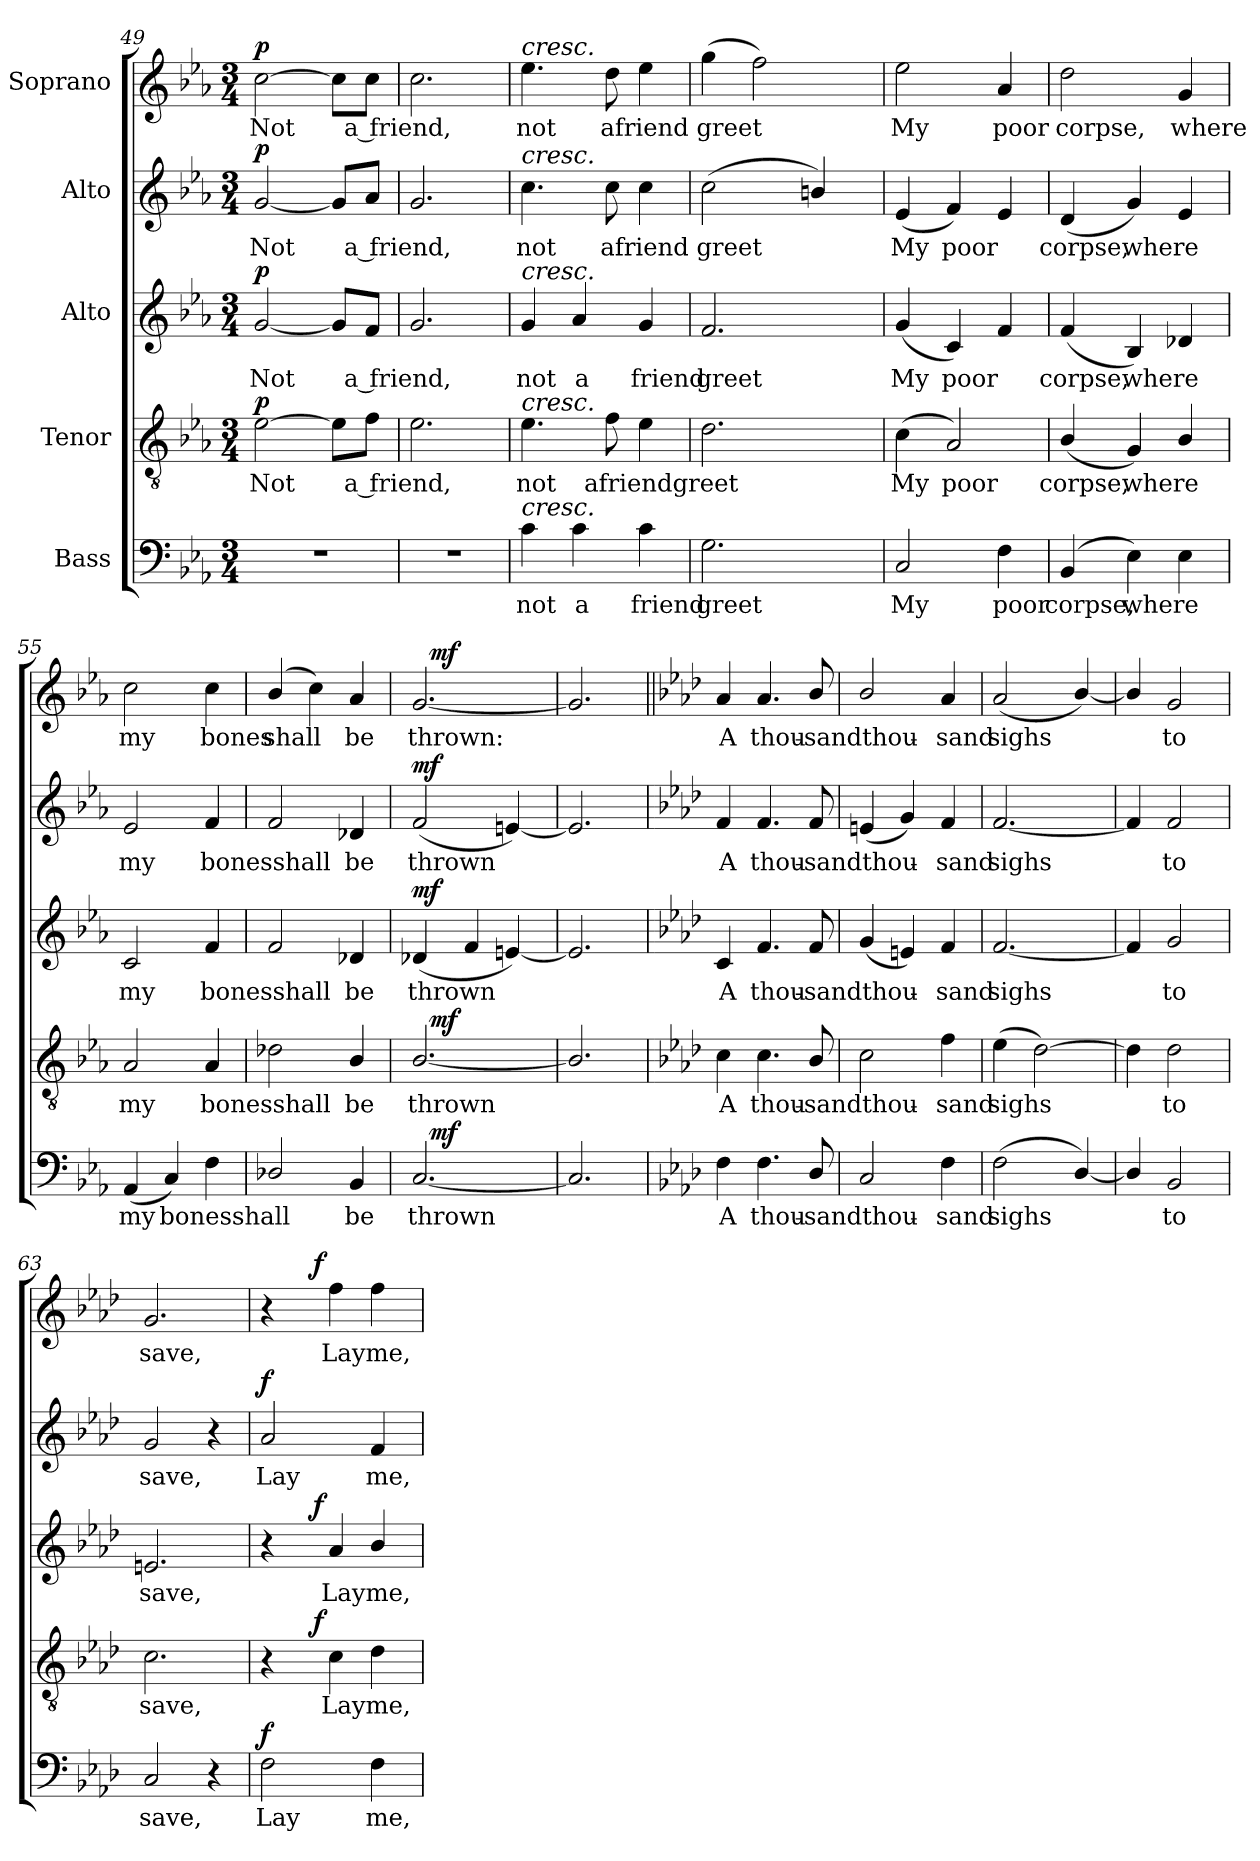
**kern	**text	**dynam	**kern	**text	**dynam	**kern	**text	**dynam	**kern	**text	**dynam	**kern	**text	**dynam
*part5	*part5	*part5	*part4	*part4	*part4	*part3	*part3	*part3	*part2	*part2	*part2	*part1	*part1	*part1
*staff5	*staff5	*staff5	*staff4	*staff4	*staff4	*staff3	*staff3	*staff3	*staff2	*staff2	*staff2	*staff1	*staff1	*staff1
*I"Bass	*	*	*I"Tenor	*	*	*I"Alto	*	*	*I"Alto	*	*	*I"Soprano	*	*
*clefF4	*	*	*clefGv2	*	*	*clefG2	*	*	*clefG2	*	*	*clefG2	*	*
*k[b-e-a-]	*	*	*k[b-e-a-]	*	*	*k[b-e-a-]	*	*	*k[b-e-a-]	*	*	*k[b-e-a-]	*	*
*E-:	*	*	*E-:	*	*	*E-:	*	*	*E-:	*	*	*E-:	*	*
*M3/4	*	*	*M3/4	*	*	*M3/4	*	*	*M3/4	*	*	*M3/4	*	*
=49	=49	=49	=49	=49	=49	=49	=49	=49	=49	=49	=49	=49	=49	=49
!LO:N:vis=1	!	!	!	!LO:LY:b	!LO:DY:a	!	!LO:LY:b	!LO:DY:a	!	!LO:LY:b	!LO:DY:a	!	!LO:LY:b	!LO:DY:a
2.r	.	.	[>2e-\	Not	p	[<2g/	Not	p	[<2g/	Not	p	[>2cc\	Not	p
.	.	.	8e-\L]	.	.	8g/L]	.	.	8g/L]	.	.	8cc\L]	.	.
!	!	!	!	!LO:LY:b:cj	!	!	!LO:LY:b:cj	!	!	!LO:LY:b:cj	!	!	!LO:LY:b:cj	!
.	.	.	8f\J	a friend,	.	8f/J	a friend,	.	8a-/J	a friend,	.	8cc\J	a friend,	.
=50	=50	=50	=50	=50	=50	=50	=50	=50	=50	=50	=50	=50	=50	=50
!LO:N:vis=1	!	!	!	!	!	!	!	!	!	!	!	!	!	!
2.r	.	.	2.e-\	.	.	2.g/	.	.	2.g/	.	.	2.cc\	.	.
=51	=51	=51	=51	=51	=51	=51	=51	=51	=51	=51	=51	=51	=51	=51
!	!	!	!	!	!	!	!	!	!	!	!	!LO:TX:a:i:t=cresc.	!	!
!	!	!	!	!	!	!	!	!	!LO:TX:a:i:t=cresc.	!	!	!	!	!
!	!	!	!	!	!	!LO:TX:a:i:t=cresc.	!	!	!	!	!	!	!	!
!	!	!	!LO:TX:a:i:t=cresc.	!	!	!	!	!	!	!	!	!	!	!
!LO:TX:a:i:t=cresc.	!	!	!	!	!	!	!	!	!	!	!	!	!	!
!	!LO:LY:b:cj	!	!	!LO:LY:b:cj	!	!	!LO:LY:b:cj	!	!	!LO:LY:b:cj	!	!	!LO:LY:b:cj	!
4c\	not	.	4.e-\	not	.	4g/	not	.	4.cc\	not	.	4.ee-\	not	.
!	!LO:LY:b:cj	!	!	!	!	!	!LO:LY:b:cj	!	!	!	!	!	!	!
4c\	a	.	.	.	.	4a-/	a	.	.	.	.	.	.	.
!	!	!	!	!LO:LY:b	!	!	!	!	!	!LO:LY:b	!	!	!LO:LY:b	!
.	.	.	8f\	afriendgreet	.	.	.	.	8cc\	afriend	.	8dd\	afriend	.
!	!LO:LY:b:cj	!	!	!	!	!	!LO:LY:b:cj	!	!	!	!	!	!	!
4c\	friend	.	4e-\	.	.	4g/	friend	.	4cc\	.	.	4ee-\	.	.
=52	=52	=52	=52	=52	=52	=52	=52	=52	=52	=52	=52	=52	=52	=52
!	!LO:LY:b	!	!	!	!	!	!LO:LY:b	!	!	!LO:LY:b	!	!	!LO:LY:b	!
2.G\	greet	.	2.d\	.	.	2.f/	greet	.	(>2cc\	greet	.	(>4gg\	greet	.
.	.	.	.	.	.	.	.	.	.	.	.	2ff\)	.	.
.	.	.	.	.	.	.	.	.	4bn/)	.	.	.	.	.
!!LO:PB:g=z
=53	=53	=53	=53	=53	=53	=53	=53	=53	=53	=53	=53	=53	=53	=53
!	!LO:LY:b:cj	!	!	!LO:LY:b:cj	!	!	!LO:LY:b:cj	!	!	!LO:LY:b:cj	!	!	!LO:LY:b:cj	!
2C/	My	.	(>4c\	My	.	(<4g/	My	.	(<4e-/	My	.	2ee-\	My	.
!	!	!	!	!LO:LY:b	!	!	!LO:LY:b	!	!	!LO:LY:b	!	!	!	!
.	.	.	2A-/)	poor	.	4c/)	poor	.	4f/)	poor	.	.	.	.
!	!LO:LY:b:rj	!	!	!	!	!	!	!	!	!	!	!	!LO:LY:b:rj	!
4F\	poor	.	.	.	.	4f/	.	.	4e-/	.	.	4a-/	poor	.
=54	=54	=54	=54	=54	=54	=54	=54	=54	=54	=54	=54	=54	=54	=54
!	!LO:LY:b:cj	!	!	!LO:LY:b:cj	!	!	!LO:LY:b:cj	!	!	!LO:LY:b:cj	!	!	!LO:LY:b:cj	!
(<4BB-/	corpse,	.	(<4B-/	corpse,	.	(<4f/	corpse,	.	(<4d/	corpse,	.	2dd\	corpse,	.
!	!LO:LY:b	!	!	!LO:LY:b	!	!	!LO:LY:b	!	!	!LO:LY:b	!	!	!	!
4E-\)	where	.	4G/)	where	.	4B-/)	where	.	4g/)	where	.	.	.	.
!	!	!	!	!	!	!	!	!	!	!	!	!	!LO:LY:b:cj	!
4E-\	.	.	4B-/	.	.	4d-X/	.	.	4e-/	.	.	4g/	where	.
=55	=55	=55	=55	=55	=55	=55	=55	=55	=55	=55	=55	=55	=55	=55
!	!LO:LY:b:cj	!	!	!LO:LY:b:cj	!	!	!LO:LY:b:cj	!	!	!LO:LY:b:cj	!	!	!LO:LY:b:cj	!
(<4AA-/	my	.	2A-/	my	.	2c/	my	.	2e-/	my	.	2cc\	my	.
!	!LO:LY:b	!	!	!	!	!	!	!	!	!	!	!	!	!
4C/)	bonesshall	.	.	.	.	.	.	.	.	.	.	.	.	.
!	!	!	!	!LO:LY:b:cj	!	!	!LO:LY:b:cj	!	!	!LO:LY:b:cj	!	!	!LO:LY:b:cj	!
4F\	.	.	4A-/	bonesshall	.	4f/	bonesshall	.	4f/	bonesshall	.	4cc\	bones	.
=56	=56	=56	=56	=56	=56	=56	=56	=56	=56	=56	=56	=56	=56	=56
!	!	!	!	!	!	!	!	!	!	!	!	!	!LO:LY:b	!
2D-X/	.	.	2d-X\	.	.	2f/	.	.	2f/	.	.	(<4b-/	shall	.
.	.	.	.	.	.	.	.	.	.	.	.	4cc\)	.	.
!	!LO:LY:b:cj	!	!	!LO:LY:b:cj	!	!	!LO:LY:b:cj	!	!	!LO:LY:b:cj	!	!	!LO:LY:b:cj	!
4BB-/	be	.	4B-/	be	.	4d-X/	be	.	4d-X/	be	.	4a-/	be	.
=57	=57	=57	=57	=57	=57	=57	=57	=57	=57	=57	=57	=57	=57	=57
!	!LO:LY:b	!	!	!LO:LY:b	!	!	!LO:LY:b	!LO:DY:a	!	!LO:LY:b	!LO:DY:a	!	!LO:LY:b	!
*^	*	*	*^	*	*	*	*	*	*	*	*	*^	*	*
[<2.C/	16ryy	thrown	.	[<2.B-/	16ryy	thrown	.	(<4d-X/	thrown	mf	(<2f/	thrown	mf	[<2.g/	16ryy	thrown:	.
!	!	!	!LO:DY:a	!	!	!	!LO:DY:a	!	!	!	!	!	!	!	!	!	!LO:DY:a
.	2ryy	.	mf	.	2ryy	.	mf	.	.	.	.	.	.	.	2ryy	.	mf
.	.	.	.	.	.	.	.	4f/	.	.	.	.	.	.	.	.	.
.	.	.	.	.	.	.	.	[<4en/)	.	.	[<4en/)	.	.	.	.	.	.
.	8.ryy	.	.	.	8.ryy	.	.	.	.	.	.	.	.	.	8.ryy	.	.
*v	*v	*	*	*	*	*	*	*	*	*	*	*	*	*v	*v	*	*
*	*	*	*v	*v	*	*	*	*	*	*	*	*	*	*	*
=58	=58	=58	=58	=58	=58	=58	=58	=58	=58	=58	=58	=58	=58	=58
2.C/]	.	.	2.B-/]	.	.	2.e/]	.	.	2.e/]	.	.	2.g/]	.	.
=59	=59||	=59||	=59	=59||	=59||	=59	=59||	=59||	=59	=59||	=59||	=59||	=59||	=59||
*k[b-e-a-d-]	*	*	*k[b-e-a-d-]	*	*	*k[b-e-a-d-]	*	*	*k[b-e-a-d-]	*	*	*k[b-e-a-d-]	*	*
*A-:	*	*	*A-:	*	*	*A-:	*	*	*A-:	*	*	*A-:	*	*
!	!LO:LY:b:cj	!	!	!LO:LY:b:cj	!	!	!LO:LY:b:cj	!	!	!LO:LY:b:cj	!	!	!LO:LY:b:cj	!
4F\	A	.	4c\	A	.	4c/	A	.	4f/	A	.	4a-/	A	.
!	!LO:LY:b	!	!	!LO:LY:b	!	!	!LO:LY:b	!	!	!LO:LY:b	!	!	!LO:LY:b	!
4.F\	thou-	.	4.c\	thou-	.	4.f/	thou-	.	4.f/	thou-	.	4.a-/	thou-	.
!	!LO:LY:b:cj	!	!	!LO:LY:b:cj	!	!	!LO:LY:b:cj	!	!	!LO:LY:b:cj	!	!	!LO:LY:b:cj	!
8D-/	-sandthou-	.	8B-/	-sandthou-	.	8f/	-sandthou-	.	8f/	-sandthou-	.	8b-/	-sandthou-	.
=60	=60	=60	=60	=60	=60	=60	=60	=60	=60	=60	=60	=60	=60	=60
2C/	.	.	2c\	.	.	(<4g/	.	.	(<4en/	.	.	2b-/	.	.
.	.	.	.	.	.	4en/)	.	.	4g/)	.	.	.	.	.
!	!LO:LY:b:cj	!	!	!LO:LY:b:cj	!	!	!LO:LY:b:cj	!	!	!LO:LY:b:cj	!	!	!LO:LY:b:cj	!
4F\	-sand	.	4f\	-sand	.	4f/	-sand	.	4f/	-sand	.	4a-/	-sand	.
!!LO:LB:g=z
=61	=61	=61	=61	=61	=61	=61	=61	=61	=61	=61	=61	=61	=61	=61
!	!LO:LY:b	!	!	!LO:LY:b	!	!	!LO:LY:b	!	!	!LO:LY:b	!	!	!LO:LY:b	!
(>2F\	sighs	.	(>4e-\	sighs	.	[<2.f/	sighs	.	[<2.f/	sighs	.	(<2a-/	sighs	.
.	.	.	[>2d-\)	.	.	.	.	.	.	.	.	.	.	.
[<4D-/)	.	.	.	.	.	.	.	.	.	.	.	[<4b-/)	.	.
=62	=62	=62	=62	=62	=62	=62	=62	=62	=62	=62	=62	=62	=62	=62
4D-/]	.	.	4d-\]	.	.	4f/]	.	.	4f/]	.	.	4b-/]	.	.
!	!LO:LY:b:cj	!	!	!LO:LY:b:cj	!	!	!LO:LY:b:cj	!	!	!LO:LY:b:cj	!	!	!LO:LY:b:cj	!
2BB-/	to	.	2d-\	to	.	2g/	to	.	2f/	to	.	2g/	to	.
=63	=63	=63	=63	=63	=63	=63	=63	=63	=63	=63	=63	=63	=63	=63
!	!LO:LY:b:cj	!	!	!LO:LY:b:cj	!	!	!LO:LY:b:cj	!	!	!LO:LY:b:cj	!	!	!LO:LY:b:cj	!
2C/	save,	.	2.c\	save,	.	2.en/	save,	.	2g/	save,	.	2.g/	save,	.
4r	.	.	.	.	.	.	.	.	4r	.	.	.	.	.
=64	=64	=64	=64	=64	=64	=64	=64	=64	=64	=64	=64	=64	=64	=64
!	!LO:LY:b:cj	!LO:DY:a	!	!	!	!	!	!	!	!LO:LY:b:cj	!LO:DY:a	!	!	!
*	*	*	*^	*	*	*^	*	*	*	*	*	*^	*	*
2F\	Lay	f	4r	8ryy	.	.	4r	8ryy	.	.	2a-/	Lay	f	4r	8ryy	.	.
.	.	.	.	16ryy	.	.	.	16ryy	.	.	.	.	.	.	16ryy	.	.
.	.	.	.	64ryy	.	.	.	64ryy	.	.	.	.	.	.	64ryy	.	.
!	!	!	!	!	!	!LO:DY:a	!	!	!	!LO:DY:a	!	!	!	!	!	!	!LO:DY:a
.	.	.	.	2ryy	.	f	.	2ryy	.	f	.	.	.	.	2ryy	.	f
!	!	!	!	!	!LO:LY:b:cj	!	!	!	!LO:LY:b:cj	!	!	!	!	!	!	!LO:LY:b:cj	!
.	.	.	4c\	.	Lay	.	4a-/	.	Lay	.	.	.	.	4ff\	.	Lay	.
!	!LO:LY:b:cj	!	!	!	!LO:LY:b:cj	!	!	!	!LO:LY:b:cj	!	!	!LO:LY:b:cj	!	!	!	!LO:LY:b:cj	!
4F\	me,	.	4d-\	.	me,	.	4b-/	.	me,	.	4f/	me,	.	4ff\	.	me,	.
.	.	.	.	32.ryy	.	.	.	32.ryy	.	.	.	.	.	.	32.ryy	.	.
*	*	*	*v	*v	*	*	*	*	*	*	*	*	*	*v	*v	*	*
*	*	*	*	*	*	*v	*v	*	*	*	*	*	*	*	*
=	=	=	=	=	=	=	=	=	=	=	=	=	=	=
*-	*-	*-	*-	*-	*-	*-	*-	*-	*-	*-	*-	*-	*-	*-
